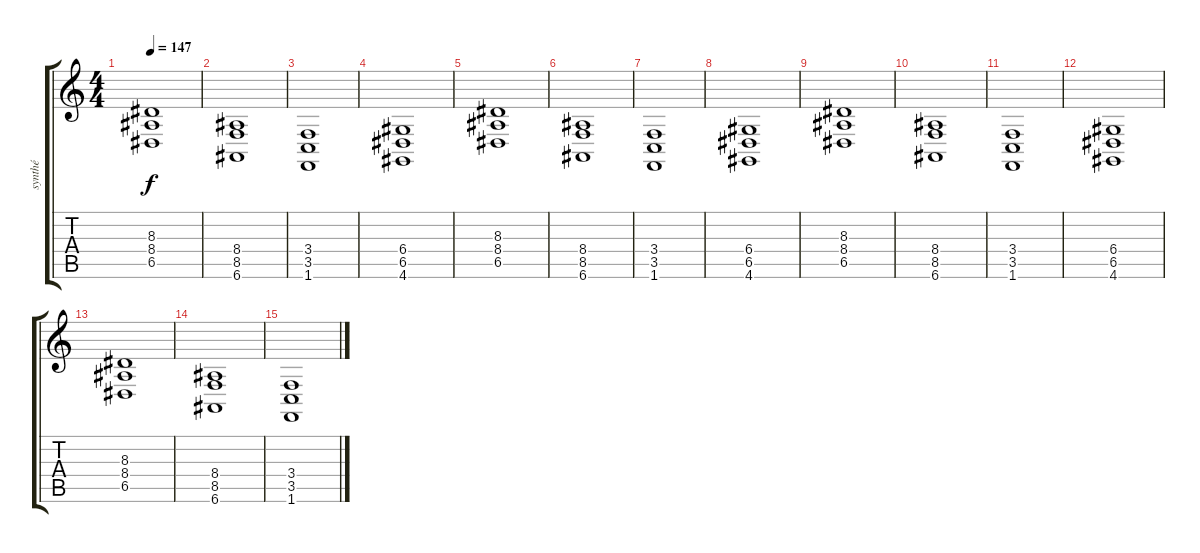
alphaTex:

\track ("synthé" "synthé") {instrument stringensemble1}
\staff {score tabs}
\tuning (E4 B3 G3 D3 A2 E2) {hide}
\ts (4 4)
\tempo 147
\clef g2
\ks c
(8.3 8.4 6.5).1{dy f} |
(8.4 8.5 6.6).1 |
(3.4 3.5 1.6).1 |
(6.4 6.5 4.6).1 |
(8.3 8.4 6.5).1 |
(8.4 8.5 6.6).1 |
(3.4 3.5 1.6).1 |
(6.4 6.5 4.6).1{instrument stringensemble1} |
(8.3 8.4 6.5).1 |
(8.4 8.5 6.6).1 |
(3.4 3.5 1.6).1 |
(6.4 6.5 4.6).1 |
(8.3 8.4 6.5).1 |
(8.4 8.5 6.6).1 |
(3.4 3.5 1.6).1
